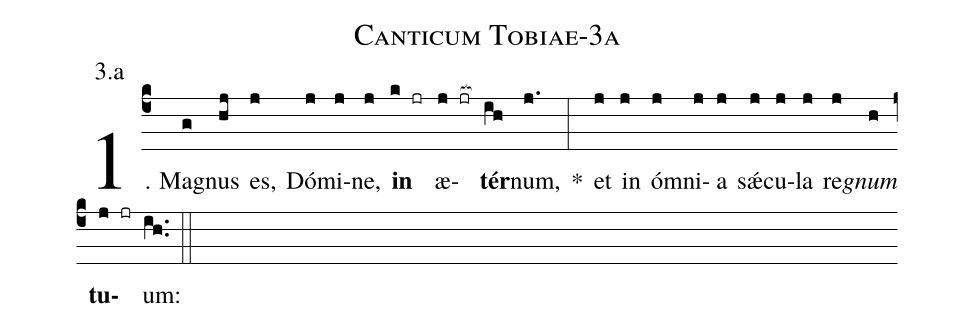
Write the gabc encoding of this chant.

name: Canticum Tobiae-3a;
annotation: 3.a;
%%
(c4)1. Ma(g)gnus(hj) es,(j) Dó(j)mi(j)ne,(j) <b>in</b>(k jr) æ(j jr[ocb:1{])<b>tér</b>(ih[ocb:0}])num,(j.) *(:) et(j) in(j) óm(j)ni(j)a(j) sǽ(j)cu(j)la(j) re(j)<i>gnum</i>(h) <b>tu</b>(j jr)um:(ih..) (::)
